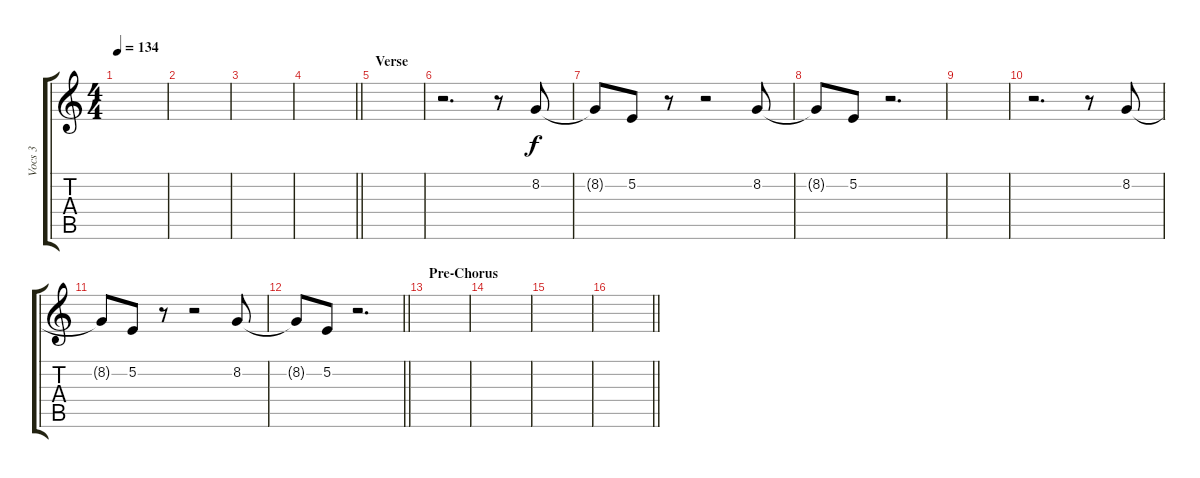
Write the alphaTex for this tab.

\track ("Vocs 3" "Vocs 3") {instrument flute}
\staff {score tabs}
\tuning (E4 B3 G3 D3 A2 E2) {hide}
\ts (4 4)
\tempo 134
\clef g2
\ks c
|
|
|
\barLineRight lightlight
|
\section ("" "Verse")
|
r.2{d} r.8 8.2.8 |
8.2{t}.8 5.2.8 r.8 r.2 8.2.8 |
8.2{t}.8 5.2.8 r.2{d} |
|
r.2{d} r.8 8.2.8 |
8.2{t}.8 5.2.8 r.8 r.2 8.2.8 |
\barLineRight lightlight
8.2{t}.8 5.2.8 r.2{d} |
\section ("" "Pre-Chorus")
|
|
|
\barLineRight lightlight
